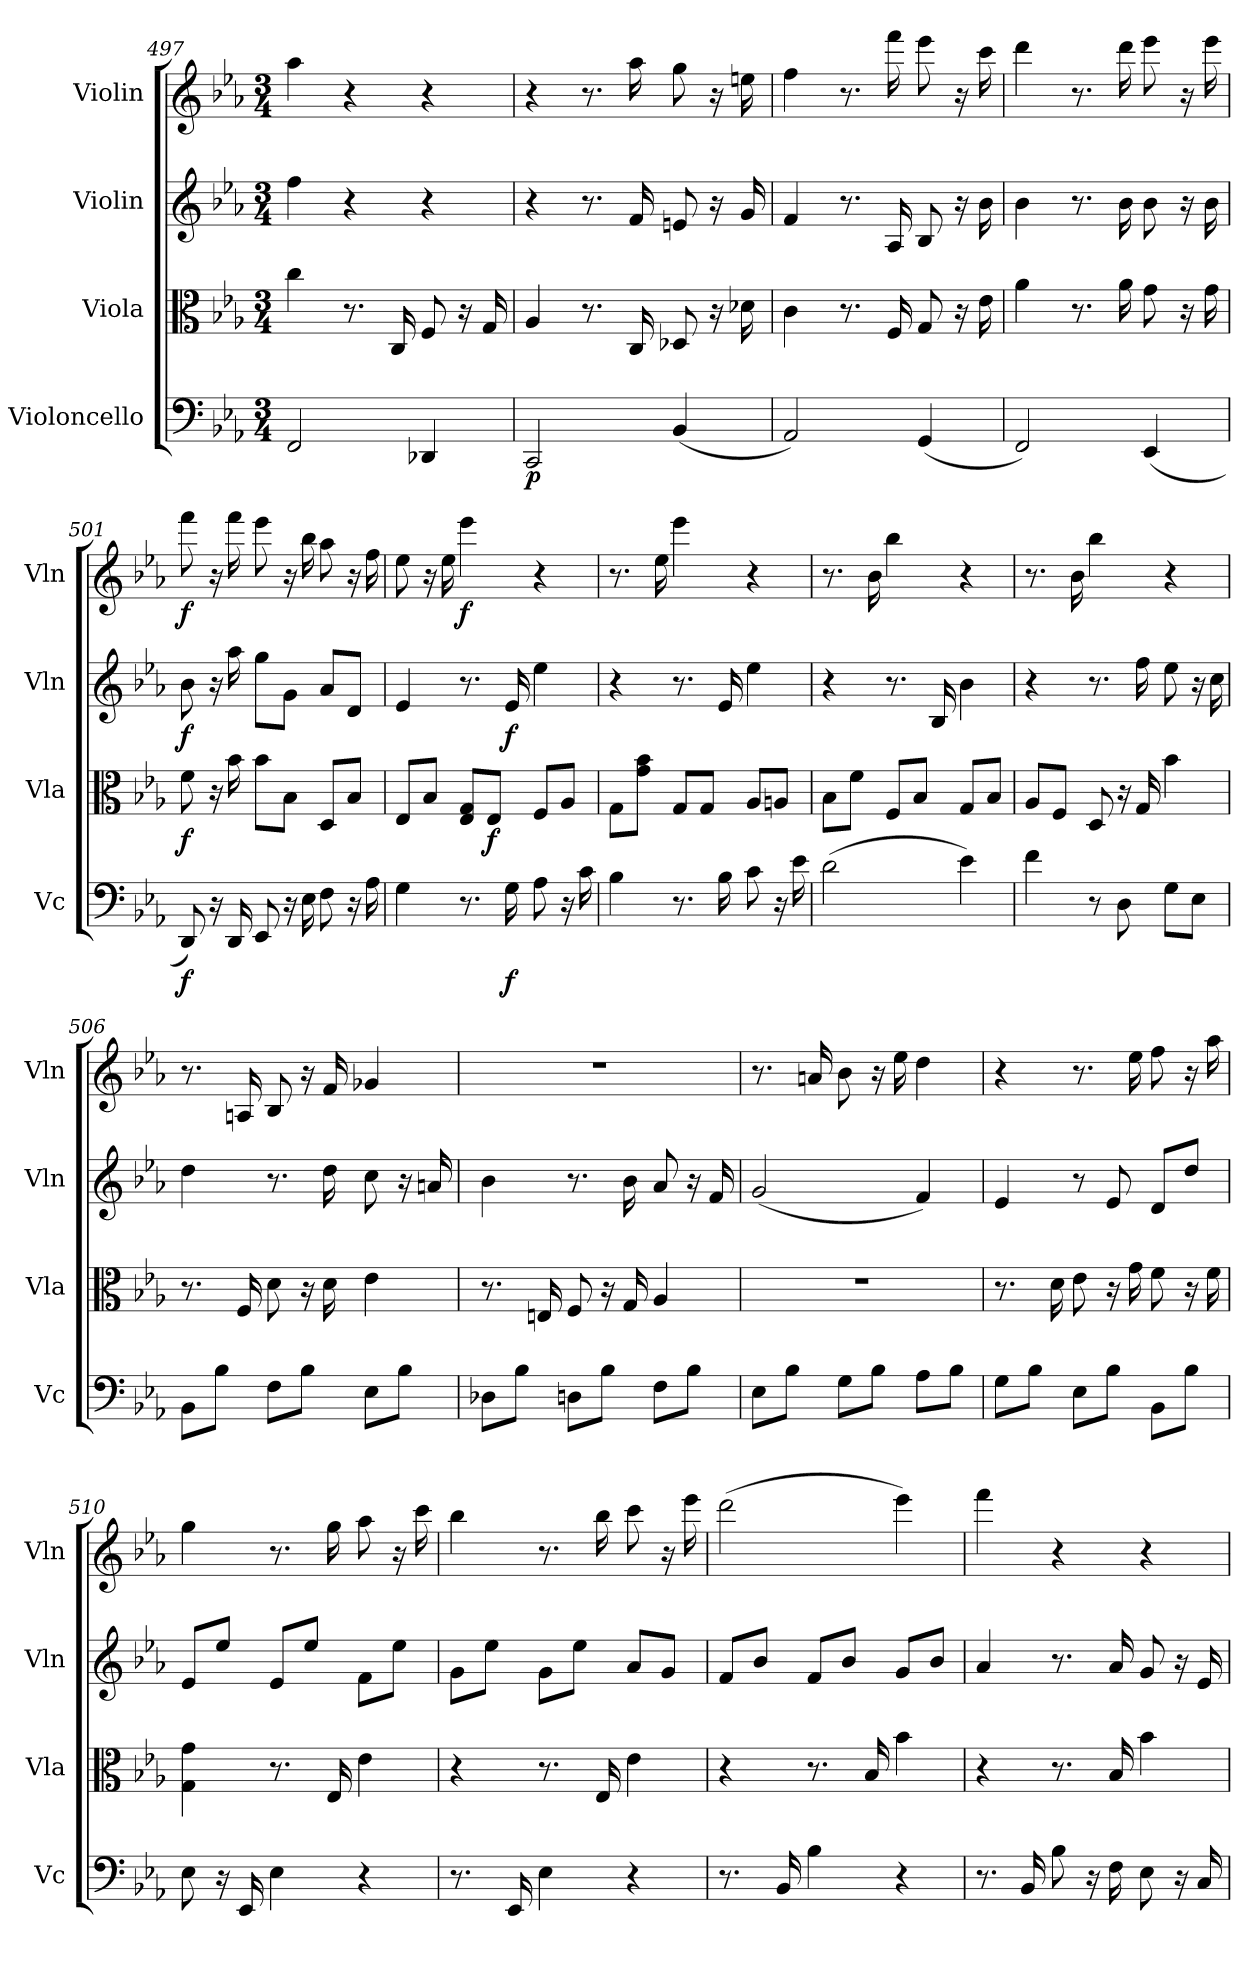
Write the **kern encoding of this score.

**kern	**dynam	**kern	**dynam	**kern	**dynam	**kern	**dynam
*part4	*part4	*part3	*part3	*part2	*part2	*part1	*part1
*staff4	*staff4	*staff3	*staff3	*staff2	*staff2	*staff1	*staff1
*I"Violoncello	*	*I"Viola	*	*I"Violin	*	*I"Violin	*
*I'Vc	*	*I'Vla	*	*I'Vln	*	*I'Vln	*
*clefF4	*	*clefC3	*	*clefG2	*	*clefG2	*
*k[b-e-a-]	*	*k[b-e-a-]	*	*k[b-e-a-]	*	*k[b-e-a-]	*
*E-:	*	*E-:	*	*E-:	*	*E-:	*
*M3/4	*	*M3/4	*	*M3/4	*	*M3/4	*
=497	=497	=497	=497	=497	=497	=497	=497
2FF	.	4cc	.	4ff	.	4aa-	.
.	.	8.r	.	4r	.	4r	.
.	.	16C	.	.	.	.	.
4DD-X	.	8F	.	4r	.	4r	.
.	.	16r	.	.	.	.	.
.	.	16G	.	.	.	.	.
=498	=498	=498	=498	=498	=498	=498	=498
2CC	p	4A-	.	4r	.	4r	.
.	.	8.r	.	8.r	.	8.r	.
.	.	16C	.	16f	.	16aa-	.
(4BB-	.	8D-X	.	8en	.	8gg	.
.	.	16r	.	16r	.	16r	.
.	.	16d-X	.	16g	.	16een	.
=499	=499	=499	=499	=499	=499	=499	=499
2AA-)	.	4c	.	4f	.	4ff	.
.	.	8.r	.	8.r	.	8.r	.
.	.	16F	.	16A-	.	16fff	.
(4GG	.	8G	.	8B-	.	8eee-	.
.	.	16r	.	16r	.	16r	.
.	.	16e-	.	16b-	.	16ccc	.
=500	=500	=500	=500	=500	=500	=500	=500
2FF)	.	4a-	.	4b-	.	4ddd	.
.	.	8.r	.	8.r	.	8.r	.
.	.	16a-	.	16b-	.	16ddd	.
(4EE-	.	8g	.	8b-	.	8eee-	.
.	.	16r	.	16r	.	16r	.
.	.	16g	.	16b-	.	16eee-	.
=501	=501	=501	=501	=501	=501	=501	=501
8DD)	f	8f	f	8b-	f	8fff	f
16r	.	16r	.	16r	.	16r	.
16DD	.	16b-	.	16aa-	.	16fff	.
8EE-	.	8b-\L	.	8gg\L	.	8eee-	.
16r	.	8B-\J	.	8g\J	.	16r	.
16E-	.	.	.	.	.	16bb-	.
8F	.	8D/L	.	8a-/L	.	8aa-	.
16r	.	8B-/J	.	8d/J	.	16r	.
16A-	.	.	.	.	.	16ff	.
=502	=502	=502	=502	=502	=502	=502	=502
4G	.	8E-/L	.	4e-	.	8ee-	.
.	.	8B-/J	.	.	.	16r	.
.	.	.	.	.	.	16ee-	.
8.r	.	8E-/ 8G/L	.	8.r	.	4eee-	f
.	.	8E-/J	f	.	.	.	.
16G	f	.	.	16e-	f	.	.
8A-	.	8F/L	.	4ee-	.	4r	.
16r	.	8A-/J	.	.	.	.	.
16c	.	.	.	.	.	.	.
=503	=503	=503	=503	=503	=503	=503	=503
4B-	.	8G\L	.	4r	.	8.r	.
.	.	8g\ 8b-\J	.	.	.	.	.
.	.	.	.	.	.	16ee-	.
8.r	.	8G/L	.	8.r	.	4eee-	.
.	.	8G/J	.	.	.	.	.
16B-	.	.	.	16e-	.	.	.
8c	.	8A-/L	.	4ee-	.	4r	.
16r	.	8An/J	.	.	.	.	.
16e-	.	.	.	.	.	.	.
=504	=504	=504	=504	=504	=504	=504	=504
(2d	.	8B-\L	.	4r	.	8.r	.
.	.	8f\J	.	.	.	.	.
.	.	.	.	.	.	16b-	.
.	.	8F/L	.	8.r	.	4bb-	.
.	.	8B-/J	.	.	.	.	.
.	.	.	.	16B-	.	.	.
4e-)	.	8G/L	.	4b-	.	4r	.
.	.	8B-/J	.	.	.	.	.
=505	=505	=505	=505	=505	=505	=505	=505
4f	.	8A-/L	.	4r	.	8.r	.
.	.	8F/J	.	.	.	.	.
.	.	.	.	.	.	16b-	.
8r	.	8D	.	8.r	.	4bb-	.
8D	.	16r	.	.	.	.	.
.	.	16G	.	16ff	.	.	.
8G\L	.	4b-	.	8ee-	.	4r	.
8E-\J	.	.	.	16r	.	.	.
.	.	.	.	16cc	.	.	.
=506	=506	=506	=506	=506	=506	=506	=506
8BB-\L	.	8.r	.	4dd	.	8.r	.
8B-\J	.	.	.	.	.	.	.
.	.	16F	.	.	.	16An	.
8F\L	.	8d	.	8.r	.	8B-	.
8B-\J	.	16r	.	.	.	16r	.
.	.	16d	.	16dd	.	16f	.
8E-\L	.	4e-	.	8cc	.	4g-X	.
8B-\J	.	.	.	16r	.	.	.
.	.	.	.	16an	.	.	.
=507	=507	=507	=507	=507	=507	=507	=507
8D-X\L	.	8.r	.	4b-	.	2.r	.
8B-\J	.	.	.	.	.	.	.
.	.	16En	.	.	.	.	.
8Dn\L	.	8F	.	8.r	.	.	.
8B-\J	.	16r	.	.	.	.	.
.	.	16G	.	16b-	.	.	.
8F\L	.	4A-	.	8a-	.	.	.
8B-\J	.	.	.	16r	.	.	.
.	.	.	.	16f	.	.	.
=508	=508	=508	=508	=508	=508	=508	=508
8E-\L	.	2.r	.	(2g	.	8.r	.
8B-\J	.	.	.	.	.	.	.
.	.	.	.	.	.	16an	.
8G\L	.	.	.	.	.	8b-	.
8B-\J	.	.	.	.	.	16r	.
.	.	.	.	.	.	16ee-	.
8A-\L	.	.	.	4f)	.	4dd	.
8B-\J	.	.	.	.	.	.	.
=509	=509	=509	=509	=509	=509	=509	=509
8G\L	.	8.r	.	4e-	.	4r	.
8B-\J	.	.	.	.	.	.	.
.	.	16d	.	.	.	.	.
8E-\L	.	8e-	.	8r	.	8.r	.
8B-\J	.	16r	.	8e-	.	.	.
.	.	16g	.	.	.	16ee-	.
8BB-\L	.	8f	.	8d/L	.	8ff	.
8B-\J	.	16r	.	8dd/J	.	16r	.
.	.	16f	.	.	.	16aa-	.
=510	=510	=510	=510	=510	=510	=510	=510
8E-	.	4G 4g	.	8e-/L	.	4gg	.
16r	.	.	.	8ee-/J	.	.	.
16EE-	.	.	.	.	.	.	.
4E-	.	8.r	.	8e-/L	.	8.r	.
.	.	.	.	8ee-/J	.	.	.
.	.	16E-	.	.	.	16gg	.
4r	.	4e-	.	8f\L	.	8aa-	.
.	.	.	.	8ee-\J	.	16r	.
.	.	.	.	.	.	16ccc	.
=511	=511	=511	=511	=511	=511	=511	=511
8.r	.	4r	.	8g\L	.	4bb-	.
.	.	.	.	8ee-\J	.	.	.
16EE-	.	.	.	.	.	.	.
4E-	.	8.r	.	8g\L	.	8.r	.
.	.	.	.	8ee-\J	.	.	.
.	.	16E-	.	.	.	16bb-	.
4r	.	4e-	.	8a-/L	.	8ccc	.
.	.	.	.	8g/J	.	16r	.
.	.	.	.	.	.	16eee-	.
=512	=512	=512	=512	=512	=512	=512	=512
8.r	.	4r	.	8f/L	.	(2ddd	.
.	.	.	.	8b-/J	.	.	.
16BB-	.	.	.	.	.	.	.
4B-	.	8.r	.	8f/L	.	.	.
.	.	.	.	8b-/J	.	.	.
.	.	16B-	.	.	.	.	.
4r	.	4b-	.	8g/L	.	4eee-)	.
.	.	.	.	8b-/J	.	.	.
=513	=513	=513	=513	=513	=513	=513	=513
8.r	.	4r	.	4a-	.	4fff	.
16BB-	.	.	.	.	.	.	.
8B-	.	8.r	.	8.r	.	4r	.
16r	.	.	.	.	.	.	.
16F	.	16B-	.	16a-	.	.	.
8E-	.	4b-	.	8g	.	4r	.
16r	.	.	.	16r	.	.	.
16C	.	.	.	16e-	.	.	.
=	=	=	=	=	=	=	=
*-	*-	*-	*-	*-	*-	*-	*-
